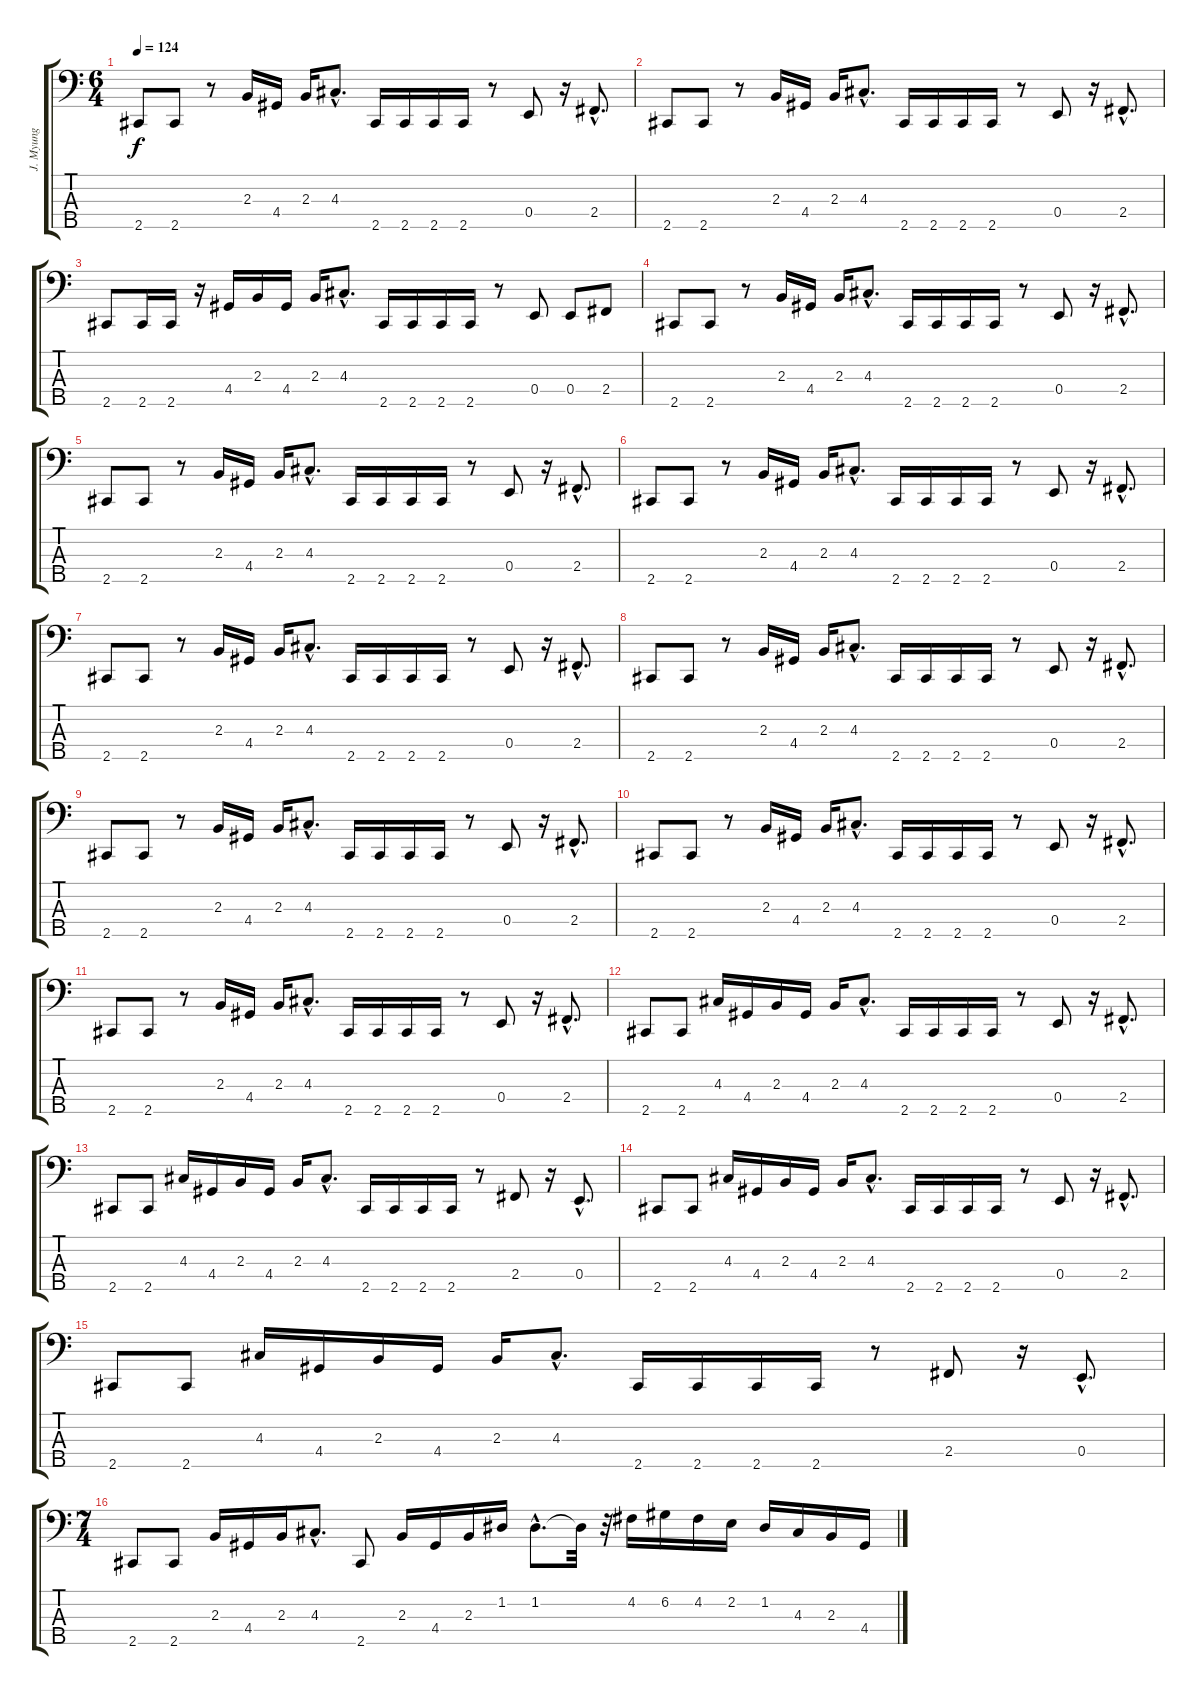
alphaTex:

\track ("J. Myung" "J. Myung") {instrument electricbassfinger}
\staff {score tabs}
\tuning (G2 D2 A1 E1 B0) {hide}
\ts (6 4)
\tempo 124
\clef f4
\ks c
2.5.8{dy f} 2.5.8 r.8 2.3.16 4.4.16 2.3.16 4.3{hac}.8{d} 2.5.16 2.5.16 2.5.16 2.5.16 r.8 0.4.8 r.16 2.4{hac}.8{d} |
2.5.8 2.5.8 r.8 2.3.16 4.4.16 2.3.16 4.3{hac}.8{d} 2.5.16 2.5.16 2.5.16 2.5.16 r.8 0.4.8 r.16 2.4{hac}.8{d} |
2.5.8 2.5.16 2.5.16 r.16 4.4.16 2.3.16 4.4.16 2.3.16 4.3{hac}.8{d} 2.5.16 2.5.16 2.5.16 2.5.16 r.8 0.4.8 0.4.8 2.4.8 |
2.5.8 2.5.8 r.8 2.3.16 4.4.16 2.3.16 4.3{hac}.8{d} 2.5.16 2.5.16 2.5.16 2.5.16 r.8 0.4.8 r.16 2.4{hac}.8{d} |
2.5.8 2.5.8 r.8 2.3.16 4.4.16 2.3.16 4.3{hac}.8{d} 2.5.16 2.5.16 2.5.16 2.5.16 r.8 0.4.8 r.16 2.4{hac}.8{d} |
2.5.8 2.5.8 r.8 2.3.16 4.4.16 2.3.16 4.3{hac}.8{d} 2.5.16 2.5.16 2.5.16 2.5.16 r.8 0.4.8 r.16 2.4{hac}.8{d} |
2.5.8 2.5.8 r.8 2.3.16 4.4.16 2.3.16 4.3{hac}.8{d} 2.5.16 2.5.16 2.5.16 2.5.16 r.8 0.4.8 r.16 2.4{hac}.8{d} |
2.5.8 2.5.8 r.8 2.3.16 4.4.16 2.3.16 4.3{hac}.8{d} 2.5.16 2.5.16 2.5.16 2.5.16 r.8 0.4.8 r.16 2.4{hac}.8{d} |
2.5.8 2.5.8 r.8 2.3.16 4.4.16 2.3.16 4.3{hac}.8{d} 2.5.16 2.5.16 2.5.16 2.5.16 r.8 0.4.8 r.16 2.4{hac}.8{d} |
2.5.8 2.5.8 r.8 2.3.16 4.4.16 2.3.16 4.3{hac}.8{d} 2.5.16 2.5.16 2.5.16 2.5.16 r.8 0.4.8 r.16 2.4{hac}.8{d} |
2.5.8 2.5.8 r.8 2.3.16 4.4.16 2.3.16 4.3{hac}.8{d} 2.5.16 2.5.16 2.5.16 2.5.16 r.8 0.4.8 r.16 2.4{hac}.8{d} |
2.5.8 2.5.8 4.3.16 4.4.16 2.3.16 4.4.16 2.3.16 4.3{hac}.8{d} 2.5.16 2.5.16 2.5.16 2.5.16 r.8 0.4.8 r.16 2.4{hac}.8{d} |
2.5.8 2.5.8 4.3.16 4.4.16 2.3.16 4.4.16 2.3.16 4.3{hac}.8{d} 2.5.16 2.5.16 2.5.16 2.5.16 r.8 2.4.8 r.16 0.4{hac}.8{d} |
2.5.8 2.5.8 4.3.16 4.4.16 2.3.16 4.4.16 2.3.16 4.3{hac}.8{d} 2.5.16 2.5.16 2.5.16 2.5.16 r.8 0.4.8 r.16 2.4{hac}.8{d} |
2.5.8 2.5.8 4.3.16 4.4.16 2.3.16 4.4.16 2.3.16 4.3{hac}.8{d} 2.5.16 2.5.16 2.5.16 2.5.16 r.8 2.4.8 r.16 0.4{hac}.8{d} |
\ts (7 4)
2.5.8 2.5.8 2.3.16 4.4.16 2.3.16 4.3{hac}.8{d} 2.5.8 2.3.16 4.4.16 2.3.16 1.2.16 1.2{hac}.8{d} 1.2{t}.32 r.32 4.2.16 6.2.16 4.2.16 2.2.16 1.2.16 4.3.16 2.3.16 4.4.16
